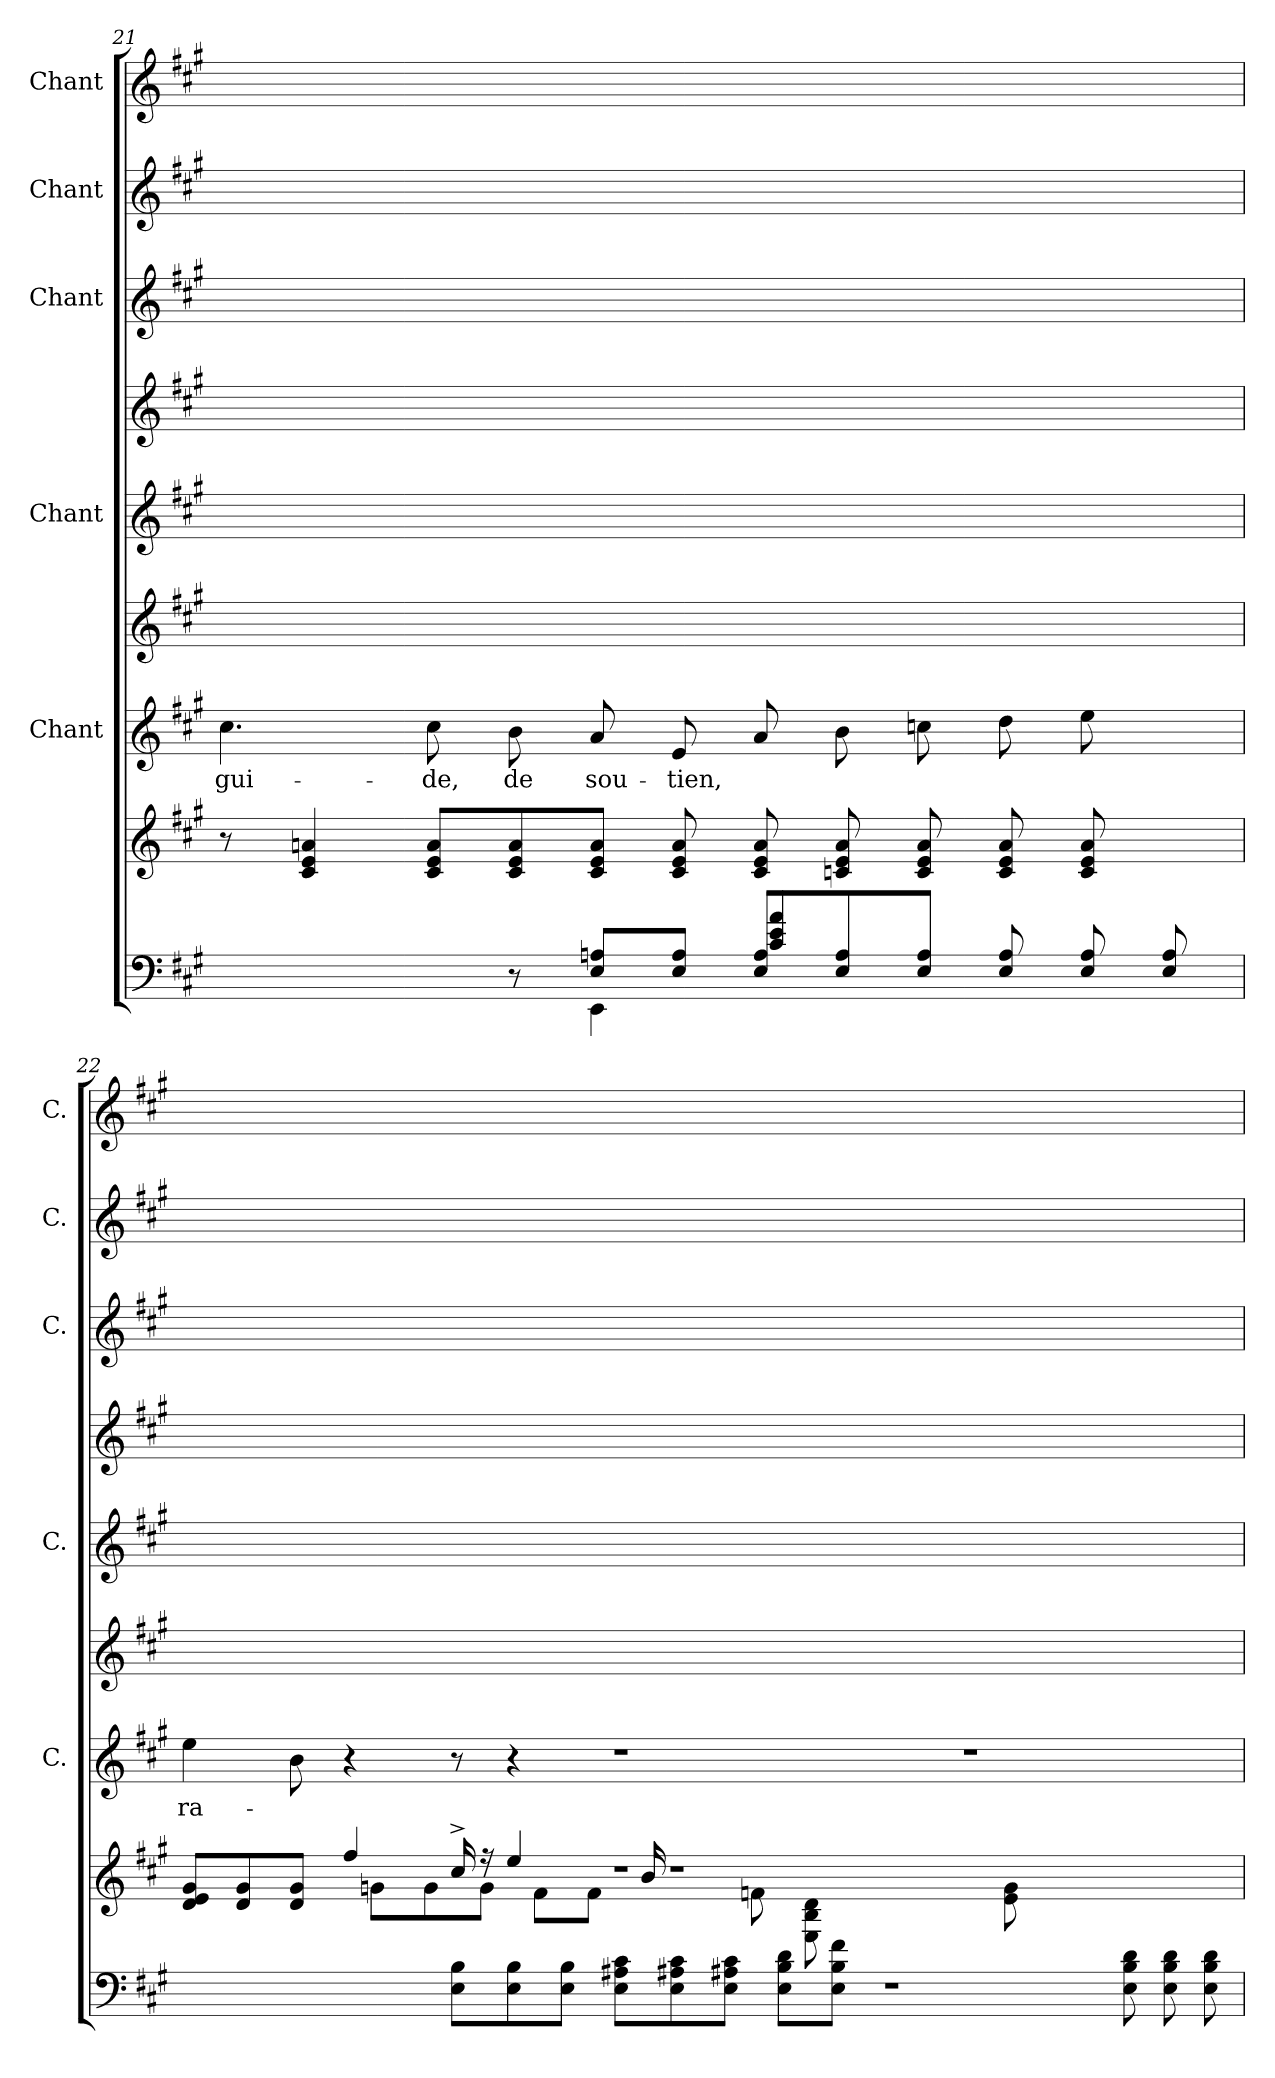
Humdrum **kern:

**kern	**kern	**kern	**text	**kern	**kern	**kern	**kern	**kern	**kern
*part6	*part6	*part5	*part5	*part5	*part4	*part4	*part3	*part2	*part1
*staff9	*staff8	*staff7	*staff7	*staff6	*staff5	*staff4	*staff3	*staff2	*staff1
*	*	*I"Chant	*	*	*I"Chant	*	*I"Chant	*I"Chant	*I"Chant
*	*	*I'C.	*	*	*I'C.	*	*I'C.	*I'C.	*I'C.
*clefF4	*clefG2	*clefG2	*	*clefG2	*clefG2	*clefG2	*clefG2	*clefG2	*clefG2
*k[f#c#g#]	*k[f#c#g#]	*k[f#c#g#]	*	*k[f#c#g#]	*k[f#c#g#]	*k[f#c#g#]	*k[f#c#g#]	*k[f#c#g#]	*k[f#c#g#]
=21	=21	=21	=21	=21	=21	=21	=21	=21	=21
*^	*	*	*	*	*	*	*	*	*
2ryy	2ryy	8r	4.cc#i\	gui-	1ryy	1ryy	1ryy	1ryy	1ryy	1ryy
.	.	4c#i/ 4ani/ 4ei/	.	.	.	.	.	.	.	.
.	.	8c#i/ 8ai/ 8ei/L	8cc#i\	de,	.	.	.	.	.	.
8r	8ryy	8c#i/ 8ai/ 8ei/	8bi\	de	.	.	.	.	.	.
8Anj/ 8Ej/L	4EEZ\	8ai/ 8ei/ 8c#i/J	8ai/	sou-	.	.	.	.	.	.
8Aj/ 8Ej/J	.	8c#i/ 8ai/ 8ei/	8ei/	tien,	.	.	.	.	.	.
8Aj/ 8Ej/L	4c#Z/ 4aZ/ 4eZ/	8c#i/ 8ai/ 8ei/	8ai/	.	.	.	.	.	.	.
8Aj/ 8Ej/	.	8cV/ 8aV/ 8eV/	8bV\	.	2ryy	2ryy	2ryy	2ryy	2ryy	2ryy
8Ej/ 8Aj/J	2ryy	8cV/ 8aV/ 8eV/	8ccV\	.	.	.	.	.	.	.
8Aj/ 8Ej/	.	8cV/ 8aV/ 8eV/	8ddV\	.	.	.	.	.	.	.
8Ej/ 8Aj/	.	8cV/ 8aV/ 8eV/	8eeV\	.	.	.	.	.	.	.
8AZ/ 8EZ/	.	8ryy	8ryy	.	8ryy	8ryy	8ryy	8ryy	8ryy	8ryy
*v	*v	*	*	*	*	*	*	*	*	*
=22	=22	=22	=22	=22	=22	=22	=22	=22	=22
*	*^	*	*	*	*	*	*	*	*
*	*	*^	*	*	*	*	*	*	*	*
*	*	*	*^	*	*	*	*	*	*	*	*
2ryy	8ei/ 8di/ 8g#i/L	16ryy	4ryy	2ryy	4eei\	ra-	1ryy	1ryy	1ryy	1ryy	1ryy	1ryy
.	.	8ryy	.	.	.	.	.	.	.	.	.	.
.	8g#i/ 8di/	.	.	.	.	.	.	.	.	.	.	.
.	.	8ryy	.	.	.	.	.	.	.	.	.	.
.	8g#i/ 8di/J	.	8ryy	.	8bi\	.	.	.	.	.	.	.
.	.	8ryy	.	.	.	.	.	.	.	.	.	.
.	4ff#i/	.	8ryy	.	4r	.	.	.	.	.	.	.
.	.	8gnZ\L	.	.	.	.	.	.	.	.	.	.
8ryy	.	.	8ryy	8ryy	.	.	.	.	.	.	.	.
.	.	8gZ\	.	.	.	.	.	.	.	.	.	.
8Ej\ 8Bj\L	16cc#^>i/	.	8ryy	8ryy	8r	.	.	.	.	.	.	.
.	16r	8gZ\J	.	.	.	.	.	.	.	.	.	.
8Ej\ 8Bj\	4eei/	.	8ryy	8ryy	4r	.	.	.	.	.	.	.
.	.	8f#Z\L	.	.	.	.	.	.	.	.	.	.
8Ej\ 8Bj\J	.	.	8ryy	8ryy	.	.	.	.	.	.	.	.
.	.	8f#Z\J	.	.	.	.	.	.	.	.	.	.
8Ej\ 8A#Xj\ 8c#j\L	1r	.	16ryy	8ryy	1r	.	0ryy	0ryy	0ryy	0ryy	0ryy	0ryy
.	.	16bN/	16ryy	.	.	.	.	.	.	.	.	.
8Ej\ 8A#Xj\ 8c#j\	.	1r	8ryy	16ryy	.	.	.	.	.	.	.	.
.	.	.	.	16ryy	.	.	.	.	.	.	.	.
8Ej\ 8A#Xj\ 8c#j\J	.	.	16ryy	8ryy	.	.	.	.	.	.	.	.
.	.	.	8fl\	.	.	.	.	.	.	.	.	.
8Ej\ 8dj\ 8Bj\L	.	.	.	16ryy	.	.	.	.	.	.	.	.
.	.	.	16ryy	8E\ 8d\ 8B\	.	.	.	.	.	.	.	.
8Ej\ 8Bj\ 8f#j\J	.	.	1.ryy	.	.	.	.	.	.	.	.	.
.	.	.	.	16ryy	.	.	.	.	.	.	.	.
1r	.	.	.	1ryy	.	.	.	.	.	.	.	.
.	1ryy	.	.	.	1r	.	.	.	.	.	.	.
.	.	8gN\ 8eN\	.	.	.	.	.	.	.	.	.	.
.	.	2.ryy	.	.	.	.	.	.	.	.	.	.
8EZ\ 8dZ\ 8BZ\	.	.	.	4.ryy	.	.	.	.	.	.	.	.
8EZ\ 8BZ\ 8dZ\	.	.	.	.	.	.	.	.	.	.	.	.
8EZ\ 8BZ\ 8dZ\	.	.	.	.	.	.	.	.	.	.	.	.
*	*v	*v	*v	*v	*	*	*	*	*	*	*	*
=	=	=	=	=	=	=	=	=	=
*-	*-	*-	*-	*-	*-	*-	*-	*-	*-
